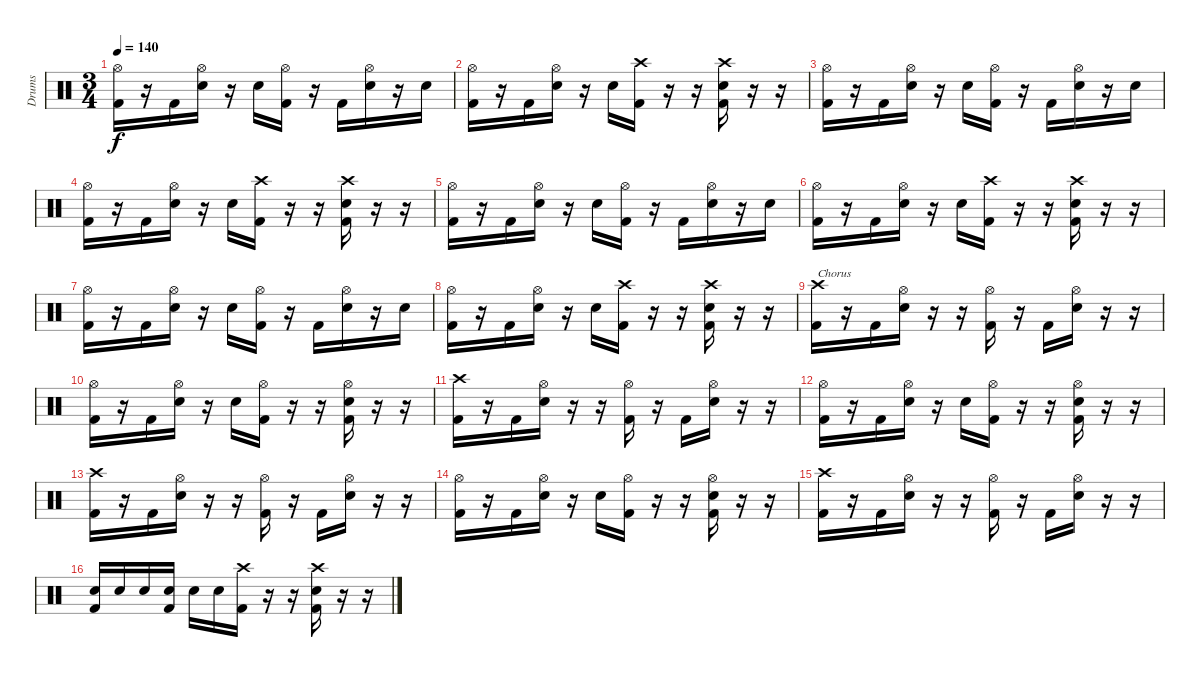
\track ("Drums" "Drums") {instrument percussion}
\staff {score}
\articulation defaults
\ts (3 4)
\tempo 140
\clef neutral
\ks c
("Hi-Hat (open)" "Kick (hit) 2").16{dy f} r.16 "Kick (hit) 2".16 ("Hi-Hat (open)" "Snare (hit) 2").16 r.16 "Snare (hit) 2".16 ("Hi-Hat (open)" "Kick (hit) 2").16 r.16 "Kick (hit) 2".16 ("Hi-Hat (open)" "Snare (hit) 2").16 r.16 "Snare (hit) 2".16 |
("Hi-Hat (open)" "Kick (hit) 2").16 r.16 "Kick (hit) 2".16 ("Hi-Hat (open)" "Snare (hit) 2").16 r.16 "Snare (hit) 2".16 ("Crash high (hit)" "Kick (hit) 2").16 r.16 r.16 ("Crash high (hit)" "Snare (hit) 2" "Kick (hit) 2").16 r.16 r.16 |
("Hi-Hat (open)" "Kick (hit) 2").16 r.16 "Kick (hit) 2".16 ("Hi-Hat (open)" "Snare (hit) 2").16 r.16 "Snare (hit) 2".16 ("Hi-Hat (open)" "Kick (hit) 2").16 r.16 "Kick (hit) 2".16 ("Hi-Hat (open)" "Snare (hit) 2").16 r.16 "Snare (hit) 2".16 |
("Hi-Hat (open)" "Kick (hit) 2").16 r.16 "Kick (hit) 2".16 ("Hi-Hat (open)" "Snare (hit) 2").16 r.16 "Snare (hit) 2".16 ("Crash high (hit)" "Kick (hit) 2").16 r.16 r.16 ("Crash high (hit)" "Snare (hit) 2" "Kick (hit) 2").16 r.16 r.16 |
("Hi-Hat (open)" "Kick (hit) 2").16 r.16 "Kick (hit) 2".16 ("Hi-Hat (open)" "Snare (hit) 2").16 r.16 "Snare (hit) 2".16 ("Hi-Hat (open)" "Kick (hit) 2").16 r.16 "Kick (hit) 2".16 ("Hi-Hat (open)" "Snare (hit) 2").16 r.16 "Snare (hit) 2".16 |
("Hi-Hat (open)" "Kick (hit) 2").16 r.16 "Kick (hit) 2".16 ("Hi-Hat (open)" "Snare (hit) 2").16 r.16 "Snare (hit) 2".16 ("Crash high (hit)" "Kick (hit) 2").16 r.16 r.16 ("Crash high (hit)" "Snare (hit) 2" "Kick (hit) 2").16 r.16 r.16 |
("Hi-Hat (open)" "Kick (hit) 2").16 r.16 "Kick (hit) 2".16 ("Hi-Hat (open)" "Snare (hit) 2").16 r.16 "Snare (hit) 2".16 ("Hi-Hat (open)" "Kick (hit) 2").16 r.16 "Kick (hit) 2".16 ("Hi-Hat (open)" "Snare (hit) 2").16 r.16 "Snare (hit) 2".16 |
("Hi-Hat (open)" "Kick (hit) 2").16 r.16 "Kick (hit) 2".16 ("Hi-Hat (open)" "Snare (hit) 2").16 r.16 "Snare (hit) 2".16 ("Crash high (hit)" "Kick (hit) 2").16 r.16 r.16 ("Crash high (hit)" "Snare (hit) 2" "Kick (hit) 2").16 r.16 r.16 |
("Crash high (hit)" "Kick (hit) 2").16{txt "Chorus"} r.16 "Kick (hit) 2".16 ("Hi-Hat (open)" "Snare (hit) 2").16 r.16 r.16 ("Hi-Hat (open)" "Kick (hit) 2").16 r.16 "Kick (hit) 2".16 ("Hi-Hat (open)" "Snare (hit) 2").16 r.16 r.16 |
("Hi-Hat (open)" "Kick (hit) 2").16 r.16 "Kick (hit) 2".16 ("Hi-Hat (open)" "Snare (hit) 2").16 r.16 "Snare (hit) 2".16 ("Hi-Hat (open)" "Kick (hit) 2").16 r.16 r.16 ("Hi-Hat (open)" "Snare (hit) 2" "Kick (hit) 2").16 r.16 r.16 |
("Crash high (hit)" "Kick (hit) 2").16 r.16 "Kick (hit) 2".16 ("Hi-Hat (open)" "Snare (hit) 2").16 r.16 r.16 ("Hi-Hat (open)" "Kick (hit) 2").16 r.16 "Kick (hit) 2".16 ("Hi-Hat (open)" "Snare (hit) 2").16 r.16 r.16 |
("Hi-Hat (open)" "Kick (hit) 2").16 r.16 "Kick (hit) 2".16 ("Hi-Hat (open)" "Snare (hit) 2").16 r.16 "Snare (hit) 2".16 ("Hi-Hat (open)" "Kick (hit) 2").16 r.16 r.16 ("Hi-Hat (open)" "Snare (hit) 2" "Kick (hit) 2").16 r.16 r.16 |
("Crash high (hit)" "Kick (hit) 2").16 r.16 "Kick (hit) 2".16 ("Hi-Hat (open)" "Snare (hit) 2").16 r.16 r.16 ("Hi-Hat (open)" "Kick (hit) 2").16 r.16 "Kick (hit) 2".16 ("Hi-Hat (open)" "Snare (hit) 2").16 r.16 r.16 |
("Hi-Hat (open)" "Kick (hit) 2").16 r.16 "Kick (hit) 2".16 ("Hi-Hat (open)" "Snare (hit) 2").16 r.16 "Snare (hit) 2".16 ("Hi-Hat (open)" "Kick (hit) 2").16 r.16 r.16 ("Hi-Hat (open)" "Snare (hit) 2" "Kick (hit) 2").16 r.16 r.16 |
("Crash high (hit)" "Kick (hit) 2").16 r.16 "Kick (hit) 2".16 ("Hi-Hat (open)" "Snare (hit) 2").16 r.16 r.16 ("Hi-Hat (open)" "Kick (hit) 2").16 r.16 "Kick (hit) 2".16 ("Hi-Hat (open)" "Snare (hit) 2").16 r.16 r.16 |
("Snare (hit) 2" "Kick (hit) 2").16 "Snare (hit) 2".16 "Snare (hit) 2".16 ("Snare (hit) 2" "Kick (hit) 2").16 "Snare (hit) 2".16 "Snare (hit) 2".16 ("Crash high (hit)" "Kick (hit) 2").16 r.16 r.16 ("Crash high (hit)" "Snare (hit) 2" "Kick (hit) 2").16 r.16 r.16
